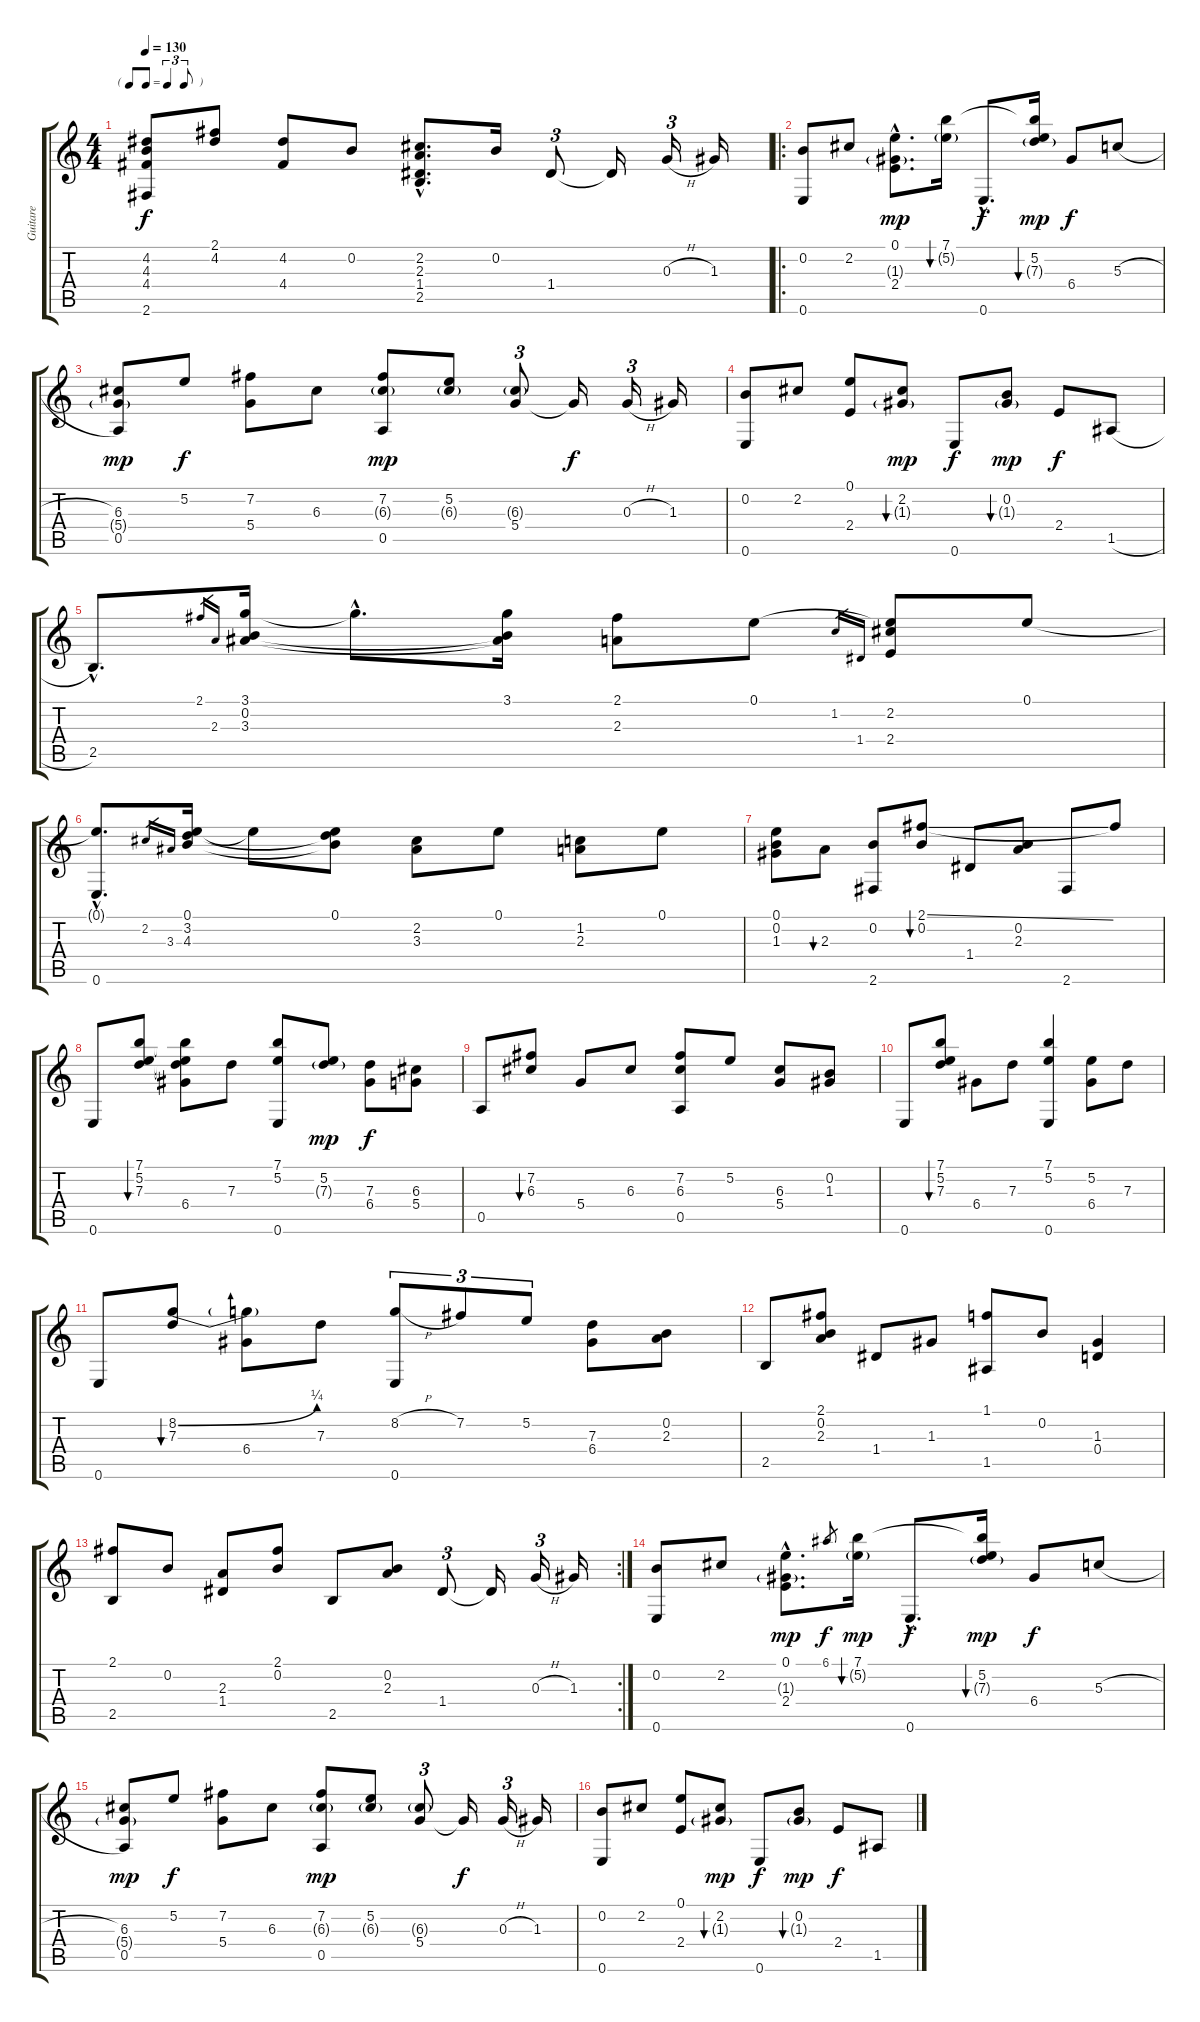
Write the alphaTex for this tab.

\track ("Guitare" "Guitare") {instrument acousticguitarsteel}
\staff {score tabs}
\tuning (E4 B3 G3 D3 A2 E2) {hide}
\ts (4 4)
\tf triplet8th
\tempo 130
\clef g2
\ks c
(4.2 4.3 4.4 2.6).8{dy f} (2.1 4.2).8 (4.2 4.4).8 0.2.8 (2.2{hac} 2.3{hac} 1.4{hac} 2.5{hac}).8{d} 0.2.16 1.4.8{tu (3 2)} 1.4{t}.16 0.3{h}.16{tu (3 2)} 1.3.16 |
\ro
(0.2 0.6).8 2.2.8 (0.1{hac} 1.3{g hac} 2.4{hac}).8{d dy mp} (7.1 5.2{g}).16{bu 60} 0.6{hac}.8{d dy f} (7.1{t} 5.2 7.3{g}).16{bu 60 dy mp} 6.4.8{dy f} 5.3{h}.8 |
(6.3 5.4{g} 0.5).8{dy mp} 5.2.8{dy f} (7.2 5.4).8 6.3.8 (7.2 6.3{g} 0.5).8{dy mp} (5.2 6.3{g}).8 (6.3{g} 5.4).8{tu (3 2)} 5.4{t}.16{dy f} 0.3{h}.16{tu (3 2)} 1.3.16 |
(0.2 0.6).8 2.2.8 (0.1 2.4).8 (2.2 1.3{g}).8{bu 120 dy mp} 0.6.8{dy f} (0.2 1.3{g}).8{bu 120 dy mp} 2.4.8{dy f} 1.5{h}.8 |
2.5{hac}.8{d} 2.1.16{gr} 2.3.16{gr} (3.1 0.2 3.3).16 3.1{hac t}.8{d} (3.1 0.2{t} 3.3{t}).16 (2.1 2.3).8 0.1.8 1.2.16{gr} 1.4.16{gr} (0.1{t} 2.2 2.4).8 0.1.8 |
(0.1{hac t} 0.6{hac}).8{d} 2.2.16{gr} 3.3.16{gr} (0.1 3.2 4.3).16 0.1{t}.8 (0.1 3.2{t} 4.3{t}).8 (2.2 3.3).8 0.1.8 (1.2 2.3).8 0.1.8 |
(0.1 0.2 1.3).8 2.3.8{bu 60} (0.2 2.6).8 (2.1{ss} 0.2).8{bu 60} 1.4.8 (0.2 2.3).8 2.6.8 2.1{t}.8 |
0.6.8 (7.1 5.2 7.3).8{bu 30} (7.1{t} 5.2{t} 7.3{t} 6.4).8 7.3.8 (7.1 5.2 0.6).8 (5.2 7.3{g}).8{dy mp} (7.3 6.4).8{dy f} (6.3 5.4).8 |
0.5.8 (7.2 6.3).8{bu 30} 5.4.8 6.3.8 (7.2 6.3 0.5).8 5.2.8 (6.3 5.4).8 (0.2 1.3).8 |
0.6.8 (7.1 5.2 7.3).8{bu 30} 6.4.8 7.3.8 (7.1 5.2 0.6).4 (5.2 6.4).8 7.3.8 |
0.6.8 (8.2{be (bend 0 0 60 1)} 7.3).8{bu 60} (8.2{t} 6.4).8 7.3.8 (8.2{h} 0.6).8{tu (3 2)} 7.2.8{tu (3 2)} 5.2.8{tu (3 2)} (7.3 6.4).8 (0.2 2.3).8 |
2.5.8 (2.1 0.2 2.3).8 1.4.8 1.3.8 (1.1 1.5).8 0.2.8 (1.3 0.4).4 |
\rc 2
(2.1 2.5).8 0.2.8 (2.3 1.4).8 (2.1 0.2).8 2.5.8 (0.2 2.3).8 1.4.8{tu (3 2)} 1.4{t}.16 0.3{h}.16{tu (3 2)} 1.3.16 |
(0.2 0.6).8 2.2.8 (0.1{hac} 1.3{g hac} 2.4{hac}).8{d dy mp} 6.1.8{gr dy f} (7.1 5.2{g}).16{bu 60 dy mp} 0.6{hac}.8{d dy f} (7.1{t} 5.2 7.3{g}).16{bu 60 dy mp} 6.4.8{dy f} 5.3{h}.8 |
(6.3 5.4{g} 0.5).8{dy mp} 5.2.8{dy f} (7.2 5.4).8 6.3.8 (7.2 6.3{g} 0.5).8{dy mp} (5.2 6.3{g}).8 (6.3{g} 5.4).8{tu (3 2)} 5.4{t}.16{dy f} 0.3{h}.16{tu (3 2)} 1.3.16 |
(0.2 0.6).8 2.2.8 (0.1 2.4).8 (2.2 1.3{g}).8{bu 120 dy mp} 0.6.8{dy f} (0.2 1.3{g}).8{bu 120 dy mp} 2.4.8{dy f} 1.5{h}.8
